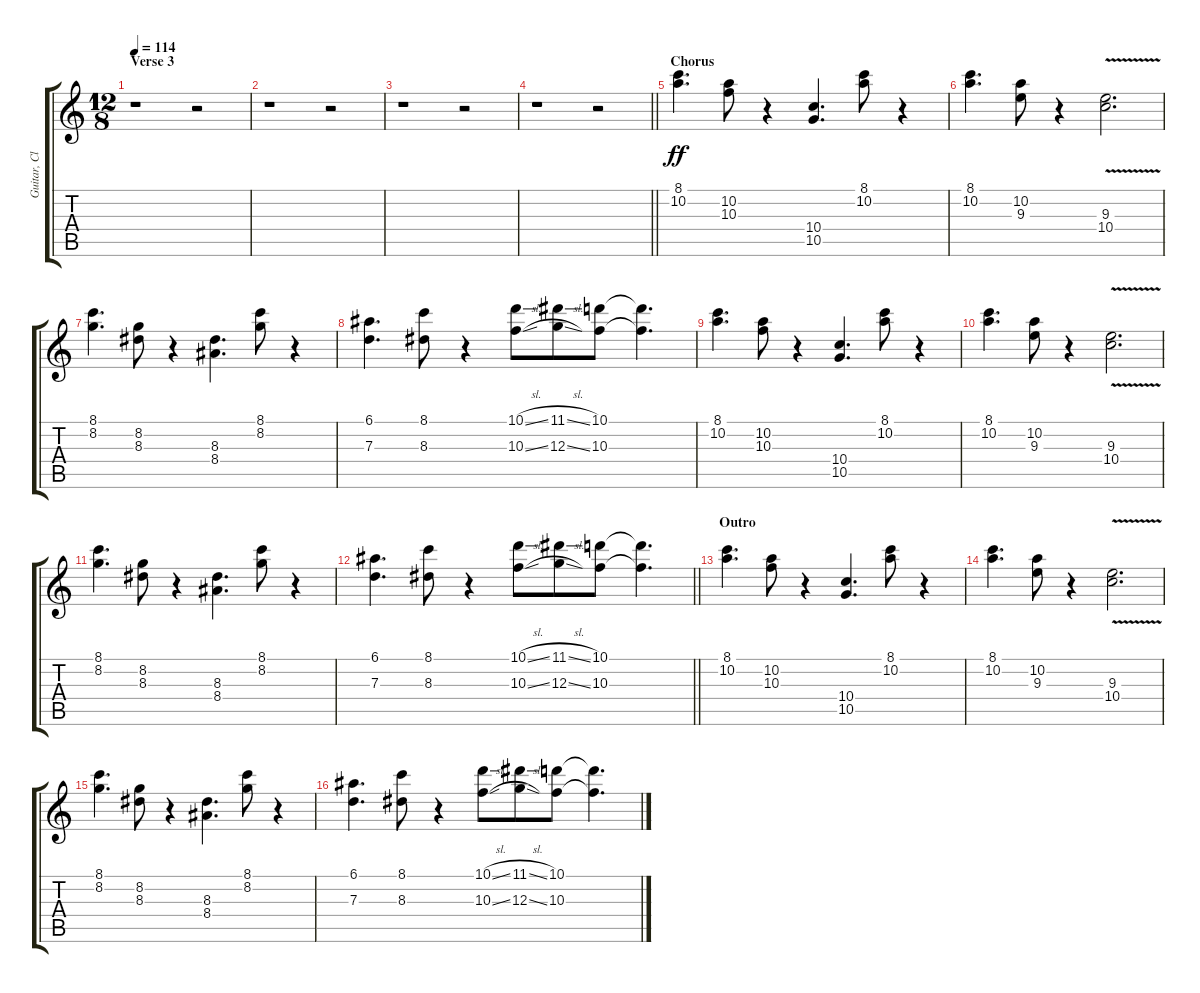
\track ("Guitar, Clean 2" "Guitar, Cl") {instrument electricguitarclean}
\staff {score tabs}
\tuning (E4 B3 G3 D3 A2 E2) {hide}
\ts (12 8)
\section ("" "Verse 3")
\tempo 114
\clef g2
\ks c
r.1{dy f} r.2 |
r.1 r.2 |
r.1 r.2 |
\barLineRight lightlight
r.1 r.2 |
\section ("" "Chorus")
(8.1 10.2).4{d dy ff} (10.2 10.3).8 r.4 (10.4 10.5).4{d} (8.1 10.2).8 r.4 |
(8.1 10.2).4{d} (10.2 9.3).8 r.4 (9.3{v} 10.4{v}).2{d} |
(8.1 8.2).4{d} (8.2 8.3).8 r.4 (8.3 8.4).4{d} (8.1 8.2).8 r.4 |
(6.1 7.3).4{d} (8.1 8.3).8 r.4 (10.1{sl} 10.3{sl}).8 (11.1{sl} 12.3{sl}).8 (10.1 10.3).8 (10.1{t} 10.3{t}).4{d} |
(8.1 10.2).4{d} (10.2 10.3).8 r.4 (10.4 10.5).4{d} (8.1 10.2).8 r.4 |
(8.1 10.2).4{d} (10.2 9.3).8 r.4 (9.3{v} 10.4{v}).2{d} |
(8.1 8.2).4{d} (8.2 8.3).8 r.4 (8.3 8.4).4{d} (8.1 8.2).8 r.4 |
\barLineRight lightlight
(6.1 7.3).4{d} (8.1 8.3).8 r.4 (10.1{sl} 10.3{sl}).8 (11.1{sl} 12.3{sl}).8 (10.1 10.3).8 (10.1{t} 10.3{t}).4{d} |
\section ("" "Outro")
(8.1 10.2).4{d} (10.2 10.3).8 r.4 (10.4 10.5).4{d} (8.1 10.2).8 r.4 |
(8.1 10.2).4{d} (10.2 9.3).8 r.4 (9.3{v} 10.4{v}).2{d} |
(8.1 8.2).4{d} (8.2 8.3).8 r.4 (8.3 8.4).4{d} (8.1 8.2).8 r.4 |
(6.1 7.3).4{d} (8.1 8.3).8 r.4 (10.1{sl} 10.3{sl}).8 (11.1{sl} 12.3{sl}).8 (10.1 10.3).8 (10.1{t} 10.3{t}).4{d}
